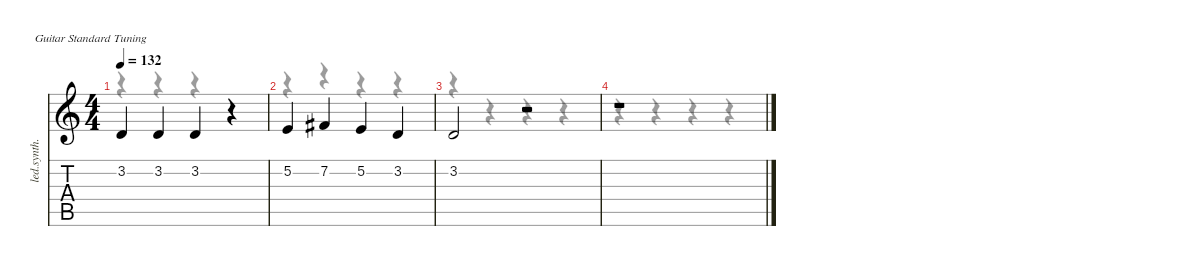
\defaultSystemsLayout 4
\hideDynamics
\bracketExtendMode nobrackets
\otherSystemsTrackNameOrientation horizontal
\track ("Vocal" "led.synth.") {instrument lead6voice}
\staff {score tabs}
\tuning (E4 B3 G3 D3 A2 E2)
\voice
\ts (4 4)
\tempo 132
\clef g2
\ks c
3.2.4{dy f beam Up} 3.2.4{beam Up} 3.2.4{beam Up} r.4{beam Up} |
5.2.4{beam Up} 7.2{acc #}.4{beam Up} 5.2.4{beam Up} 3.2.4{beam Up} |
3.2.2{beam Up} r.2{beam Up} |
r.1{beam Up}
\voice
\clef g2
\ottava regular
\simile none
\ks c
r.4{dy mf beam Down} r.4{beam Down} r.4{beam Down} r.4{beam Down} |
r.4{beam Down} r.4{beam Down} r.4{beam Down} r.4{beam Down} |
r.4{beam Down} r.4{beam Down} r.4{beam Down} r.4{beam Down} |
r.4{beam Down} r.4{beam Down} r.4{beam Down} r.4{beam Down}
